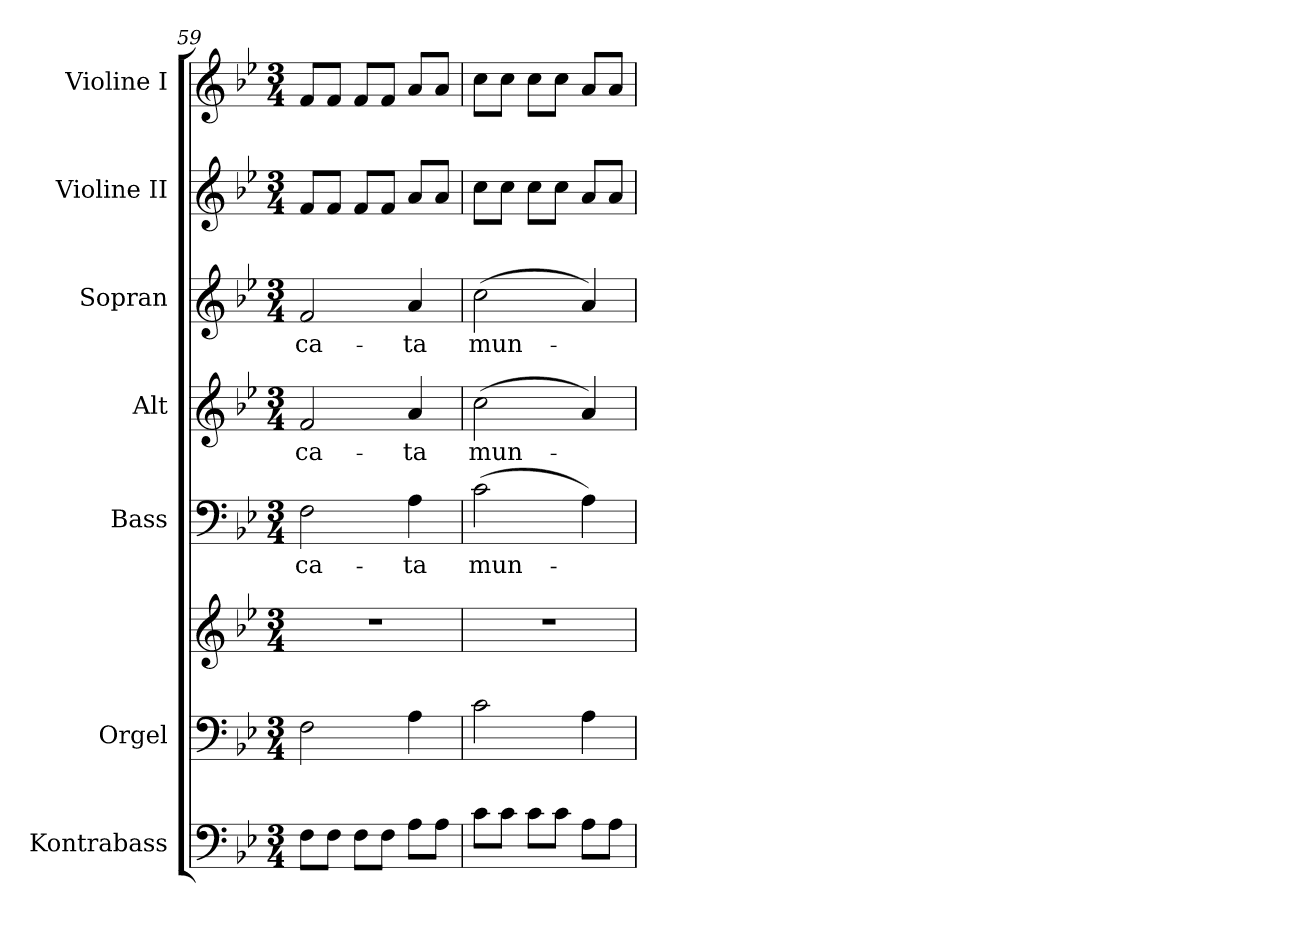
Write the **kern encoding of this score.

**kern	**kern	**kern	**kern	**text	**kern	**text	**kern	**text	**kern	**kern
*part7	*part6	*part6	*part5	*part5	*part4	*part4	*part3	*part3	*part2	*part1
*staff8	*staff7	*staff6	*staff5	*staff5	*staff4	*staff4	*staff3	*staff3	*staff2	*staff1
*I"Kontrabass	*I"Orgel	*	*I"Bass	*	*I"Alt	*	*I"Sopran	*	*I"Violine II	*I"Violine I
*I'Kb.	*I'Org.	*	*I'B	*	*I'A	*	*I'S	*	*I'Vl. II	*I'Vl. I
*clefF4	*clefF4	*clefG2	*clefF4	*	*clefG2	*	*clefG2	*	*clefG2	*clefG2
*ITrd7c12	*	*	*	*	*	*	*	*	*	*
*k[b-e-]	*k[b-e-]	*k[b-e-]	*k[b-e-]	*	*k[b-e-]	*	*k[b-e-]	*	*k[b-e-]	*k[b-e-]
*B-:	*B-:	*B-:	*B-:	*	*B-:	*	*B-:	*	*B-:	*B-:
*M3/4	*M3/4	*M3/4	*M3/4	*	*M3/4	*	*M3/4	*	*M3/4	*M3/4
=59	=59	=59	=59	=59	=59	=59	=59	=59	=59	=59
!	!	!	!	!LO:LY:b	!	!LO:LY:b	!	!LO:LY:b	!	!
8FF\L	2F\	2.r	2F\	-ca-	2f/	-ca-	2f/	-ca-	8f/L	8f/L
8FF\J	.	.	.	.	.	.	.	.	8f/J	8f/J
8FF\L	.	.	.	.	.	.	.	.	8f/L	8f/L
8FF\J	.	.	.	.	.	.	.	.	8f/J	8f/J
!	!	!	!	!LO:LY:b	!	!LO:LY:b	!	!LO:LY:b	!	!
8AA\L	4A\	.	4A\	-ta	4a/	-ta	4a/	-ta	8a/L	8a/L
8AA\J	.	.	.	.	.	.	.	.	8a/J	8a/J
=60	=60	=60	=60	=60	=60	=60	=60	=60	=60	=60
!	!	!	!	!LO:LY:b	!	!LO:LY:b	!	!LO:LY:b	!	!
8C\L	2c\	2.r	(>2c\	mun-	(>2cc\	mun-	(>2cc\	mun-	8cc\L	8cc\L
8C\J	.	.	.	.	.	.	.	.	8cc\J	8cc\J
8C\L	.	.	.	.	.	.	.	.	8cc\L	8cc\L
8C\J	.	.	.	.	.	.	.	.	8cc\J	8cc\J
8AA\L	4A\	.	4A\)	.	4a/)	.	4a/)	.	8a/L	8a/L
8AA\J	.	.	.	.	.	.	.	.	8a/J	8a/J
=	=	=	=	=	=	=	=	=	=	=
*-	*-	*-	*-	*-	*-	*-	*-	*-	*-	*-
